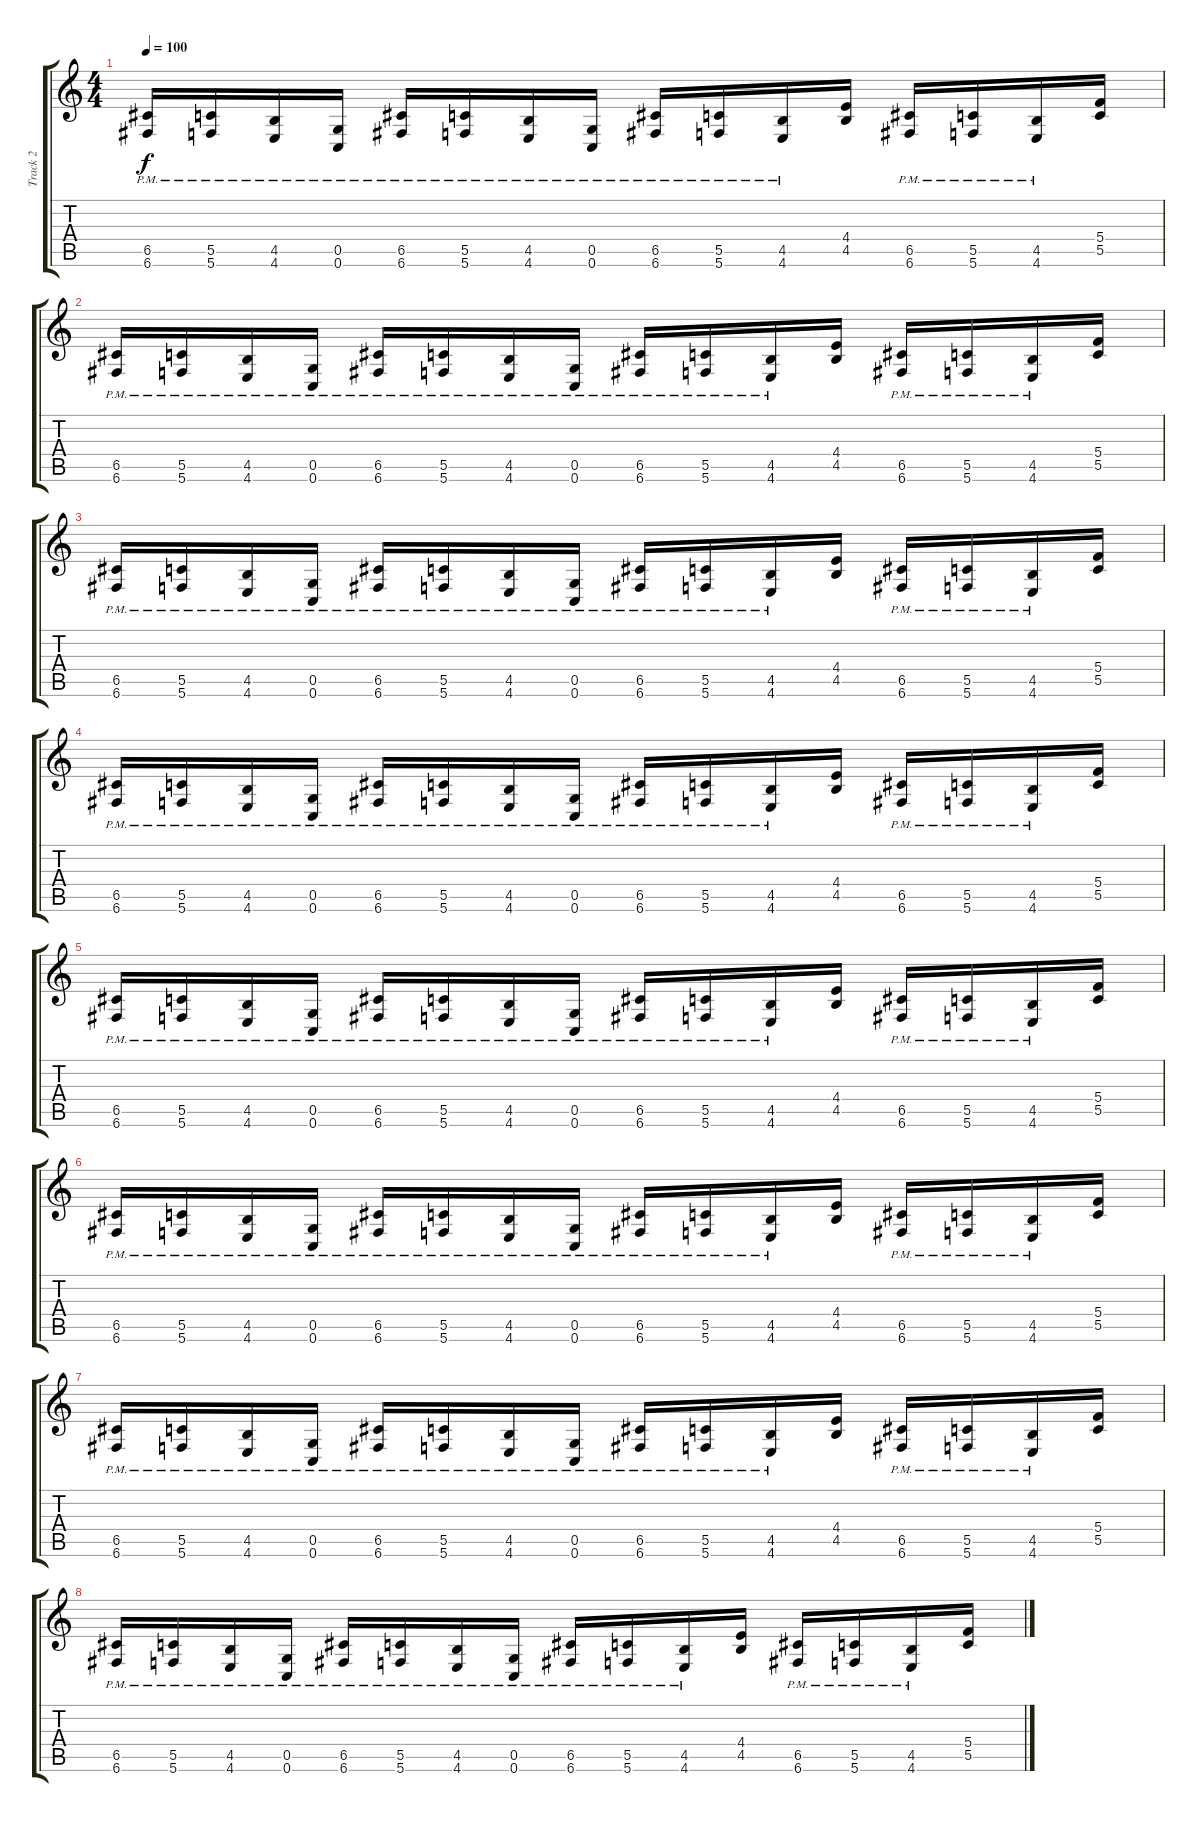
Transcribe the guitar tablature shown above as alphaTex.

\track ("Track 2" "Track 2") {instrument distortionguitar}
\staff {score tabs}
\tuning (D4 A3 F3 C3 G2 C2) {hide}
\ts (4 4)
\tempo 100
\clef g2
\ks c
(6.5{pm} 6.6{pm}).16{dy f} (5.5{pm} 5.6{pm}).16 (4.5{pm} 4.6{pm}).16 (0.5{pm} 0.6{pm}).16 (6.5{pm} 6.6{pm}).16 (5.5{pm} 5.6{pm}).16 (4.5{pm} 4.6{pm}).16 (0.5{pm} 0.6{pm}).16 (6.5{pm} 6.6{pm}).16 (5.5{pm} 5.6{pm}).16 (4.5{pm} 4.6{pm}).16 (4.4 4.5).16 (6.5{pm} 6.6{pm}).16 (5.5{pm} 5.6{pm}).16 (4.5{pm} 4.6{pm}).16 (5.4 5.5).16 |
(6.5{pm} 6.6{pm}).16 (5.5{pm} 5.6{pm}).16 (4.5{pm} 4.6{pm}).16 (0.5{pm} 0.6{pm}).16 (6.5{pm} 6.6{pm}).16 (5.5{pm} 5.6{pm}).16 (4.5{pm} 4.6{pm}).16 (0.5{pm} 0.6{pm}).16 (6.5{pm} 6.6{pm}).16 (5.5{pm} 5.6{pm}).16 (4.5{pm} 4.6{pm}).16 (4.4 4.5).16 (6.5{pm} 6.6{pm}).16 (5.5{pm} 5.6{pm}).16 (4.5{pm} 4.6{pm}).16 (5.4 5.5).16 |
(6.5{pm} 6.6{pm}).16 (5.5{pm} 5.6{pm}).16 (4.5{pm} 4.6{pm}).16 (0.5{pm} 0.6{pm}).16 (6.5{pm} 6.6{pm}).16 (5.5{pm} 5.6{pm}).16 (4.5{pm} 4.6{pm}).16 (0.5{pm} 0.6{pm}).16 (6.5{pm} 6.6{pm}).16 (5.5{pm} 5.6{pm}).16 (4.5{pm} 4.6{pm}).16 (4.4 4.5).16 (6.5{pm} 6.6{pm}).16 (5.5{pm} 5.6{pm}).16 (4.5{pm} 4.6{pm}).16 (5.4 5.5).16 |
(6.5{pm} 6.6{pm}).16 (5.5{pm} 5.6{pm}).16 (4.5{pm} 4.6{pm}).16 (0.5{pm} 0.6{pm}).16 (6.5{pm} 6.6{pm}).16 (5.5{pm} 5.6{pm}).16 (4.5{pm} 4.6{pm}).16 (0.5{pm} 0.6{pm}).16 (6.5{pm} 6.6{pm}).16 (5.5{pm} 5.6{pm}).16 (4.5{pm} 4.6{pm}).16 (4.4 4.5).16 (6.5{pm} 6.6{pm}).16 (5.5{pm} 5.6{pm}).16 (4.5{pm} 4.6{pm}).16 (5.4 5.5).16 |
(6.5{pm} 6.6{pm}).16 (5.5{pm} 5.6{pm}).16 (4.5{pm} 4.6{pm}).16 (0.5{pm} 0.6{pm}).16 (6.5{pm} 6.6{pm}).16 (5.5{pm} 5.6{pm}).16 (4.5{pm} 4.6{pm}).16 (0.5{pm} 0.6{pm}).16 (6.5{pm} 6.6{pm}).16 (5.5{pm} 5.6{pm}).16 (4.5{pm} 4.6{pm}).16 (4.4 4.5).16 (6.5{pm} 6.6{pm}).16 (5.5{pm} 5.6{pm}).16 (4.5{pm} 4.6{pm}).16 (5.4 5.5).16 |
(6.5{pm} 6.6{pm}).16 (5.5{pm} 5.6{pm}).16 (4.5{pm} 4.6{pm}).16 (0.5{pm} 0.6{pm}).16 (6.5{pm} 6.6{pm}).16 (5.5{pm} 5.6{pm}).16 (4.5{pm} 4.6{pm}).16 (0.5{pm} 0.6{pm}).16 (6.5{pm} 6.6{pm}).16 (5.5{pm} 5.6{pm}).16 (4.5{pm} 4.6{pm}).16 (4.4 4.5).16 (6.5{pm} 6.6{pm}).16 (5.5{pm} 5.6{pm}).16 (4.5{pm} 4.6{pm}).16 (5.4 5.5).16 |
(6.5{pm} 6.6{pm}).16 (5.5{pm} 5.6{pm}).16 (4.5{pm} 4.6{pm}).16 (0.5{pm} 0.6{pm}).16 (6.5{pm} 6.6{pm}).16 (5.5{pm} 5.6{pm}).16 (4.5{pm} 4.6{pm}).16 (0.5{pm} 0.6{pm}).16 (6.5{pm} 6.6{pm}).16 (5.5{pm} 5.6{pm}).16 (4.5{pm} 4.6{pm}).16 (4.4 4.5).16 (6.5{pm} 6.6{pm}).16 (5.5{pm} 5.6{pm}).16 (4.5{pm} 4.6{pm}).16 (5.4 5.5).16 |
(6.5{pm} 6.6{pm}).16 (5.5{pm} 5.6{pm}).16 (4.5{pm} 4.6{pm}).16 (0.5{pm} 0.6{pm}).16 (6.5{pm} 6.6{pm}).16 (5.5{pm} 5.6{pm}).16 (4.5{pm} 4.6{pm}).16 (0.5{pm} 0.6{pm}).16 (6.5{pm} 6.6{pm}).16 (5.5{pm} 5.6{pm}).16 (4.5{pm} 4.6{pm}).16 (4.4 4.5).16 (6.5{pm} 6.6{pm}).16 (5.5{pm} 5.6{pm}).16 (4.5{pm} 4.6{pm}).16 (5.4 5.5).16
